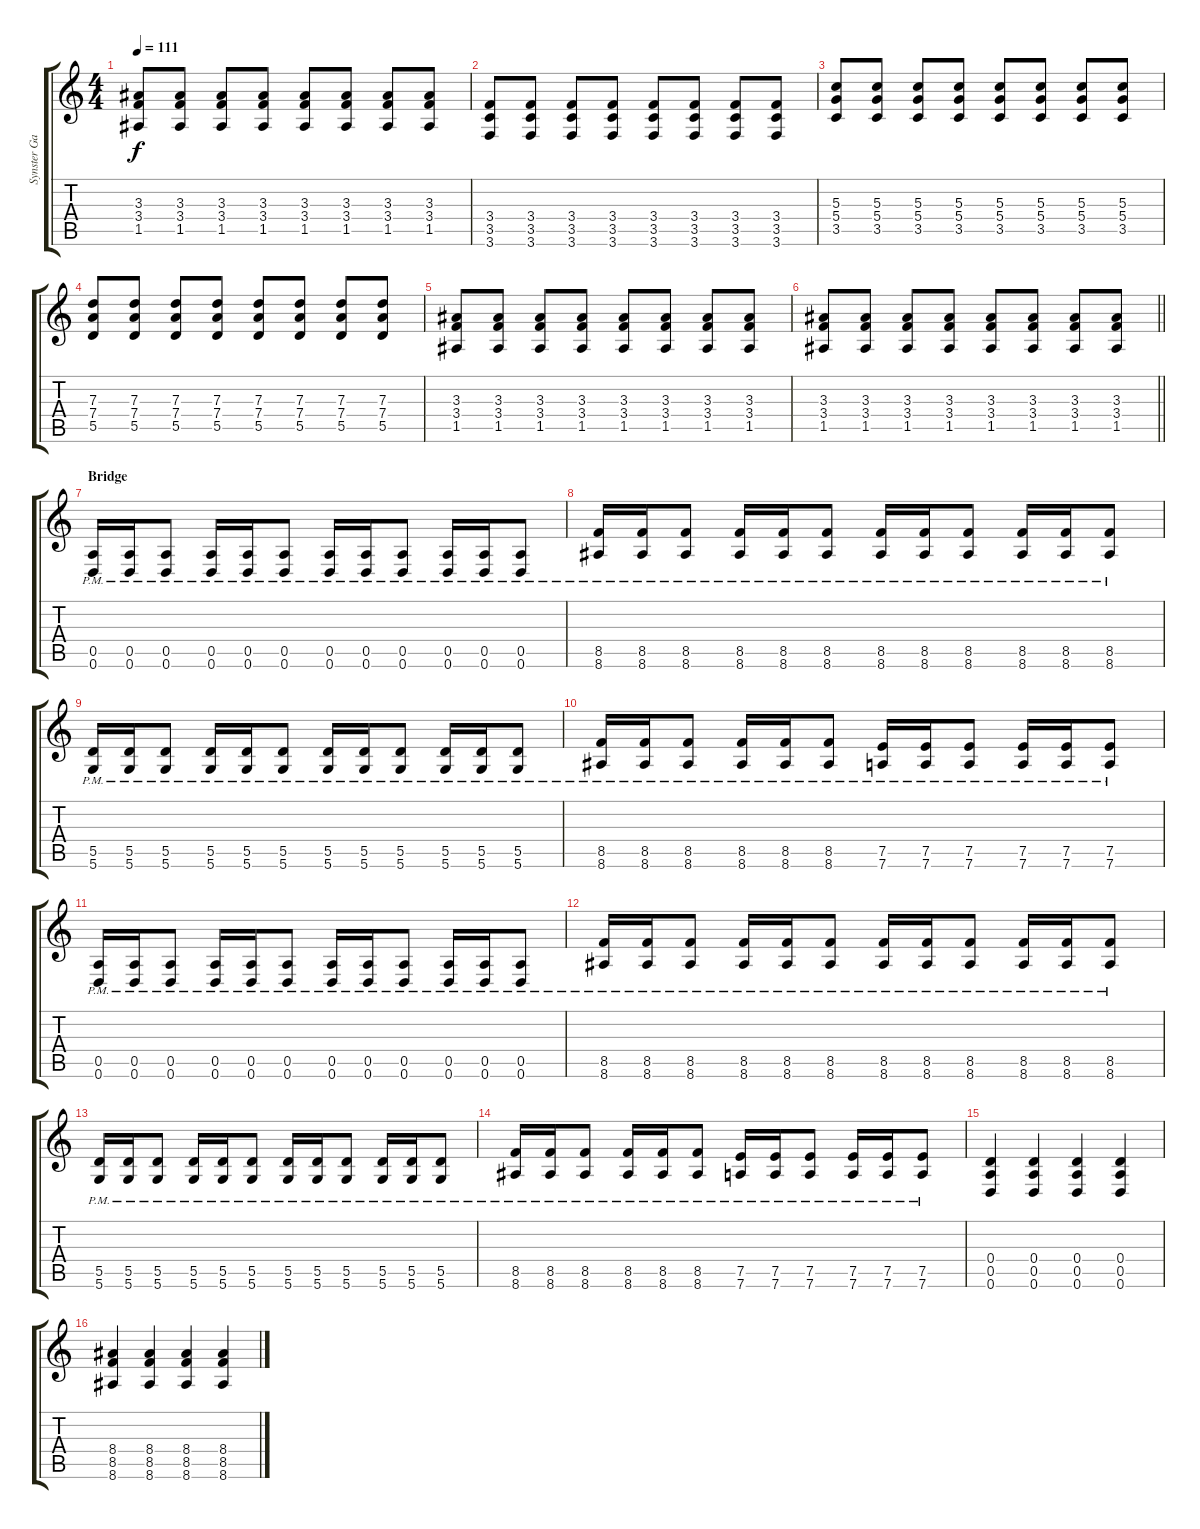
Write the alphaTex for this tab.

\track ("Synster Gates" "Synster Ga") {instrument distortionguitar}
\staff {score tabs}
\tuning (E4 B3 G3 D3 A2 D2) {hide}
\ts (4 4)
\tempo 111
\clef g2
\ks c
(3.3 3.4 1.5).8{dy f} (3.3 3.4 1.5).8 (3.3 3.4 1.5).8 (3.3 3.4 1.5).8 (3.3 3.4 1.5).8 (3.3 3.4 1.5).8 (3.3 3.4 1.5).8 (3.3 3.4 1.5).8 |
(3.4 3.5 3.6).8 (3.4 3.5 3.6).8 (3.4 3.5 3.6).8 (3.4 3.5 3.6).8 (3.4 3.5 3.6).8 (3.4 3.5 3.6).8 (3.4 3.5 3.6).8 (3.4 3.5 3.6).8 |
(5.3 5.4 3.5).8 (5.3 5.4 3.5).8 (5.3 5.4 3.5).8 (5.3 5.4 3.5).8 (5.3 5.4 3.5).8 (5.3 5.4 3.5).8 (5.3 5.4 3.5).8 (5.3 5.4 3.5).8 |
(7.3 7.4 5.5).8 (7.3 7.4 5.5).8 (7.3 7.4 5.5).8 (7.3 7.4 5.5).8 (7.3 7.4 5.5).8 (7.3 7.4 5.5).8 (7.3 7.4 5.5).8 (7.3 7.4 5.5).8 |
(3.3 3.4 1.5).8 (3.3 3.4 1.5).8 (3.3 3.4 1.5).8 (3.3 3.4 1.5).8 (3.3 3.4 1.5).8 (3.3 3.4 1.5).8 (3.3 3.4 1.5).8 (3.3 3.4 1.5).8 |
\barLineRight lightlight
(3.3 3.4 1.5).8 (3.3 3.4 1.5).8 (3.3 3.4 1.5).8 (3.3 3.4 1.5).8 (3.3 3.4 1.5).8 (3.3 3.4 1.5).8 (3.3 3.4 1.5).8 (3.3 3.4 1.5).8 |
\section ("" "Bridge")
(0.5{pm} 0.6{pm}).16 (0.5{pm} 0.6{pm}).16 (0.5{pm} 0.6{pm}).8 (0.5{pm} 0.6{pm}).16 (0.5{pm} 0.6{pm}).16 (0.5{pm} 0.6{pm}).8 (0.5{pm} 0.6{pm}).16 (0.5{pm} 0.6{pm}).16 (0.5{pm} 0.6{pm}).8 (0.5{pm} 0.6{pm}).16 (0.5{pm} 0.6{pm}).16 (0.5{pm} 0.6{pm}).8 |
(8.5{pm} 8.6{pm}).16 (8.5{pm} 8.6{pm}).16 (8.5{pm} 8.6{pm}).8 (8.5{pm} 8.6{pm}).16 (8.5{pm} 8.6{pm}).16 (8.5{pm} 8.6{pm}).8 (8.5{pm} 8.6{pm}).16 (8.5{pm} 8.6{pm}).16 (8.5{pm} 8.6{pm}).8 (8.5{pm} 8.6{pm}).16 (8.5{pm} 8.6{pm}).16 (8.5{pm} 8.6{pm}).8 |
(5.5{pm} 5.6{pm}).16 (5.5{pm} 5.6{pm}).16 (5.5{pm} 5.6{pm}).8 (5.5{pm} 5.6{pm}).16 (5.5{pm} 5.6{pm}).16 (5.5{pm} 5.6{pm}).8 (5.5{pm} 5.6{pm}).16 (5.5{pm} 5.6{pm}).16 (5.5{pm} 5.6{pm}).8 (5.5{pm} 5.6{pm}).16 (5.5{pm} 5.6{pm}).16 (5.5{pm} 5.6{pm}).8 |
(8.5{pm} 8.6{pm}).16 (8.5{pm} 8.6{pm}).16 (8.5{pm} 8.6{pm}).8 (8.5{pm} 8.6{pm}).16 (8.5{pm} 8.6{pm}).16 (8.5{pm} 8.6{pm}).8 (7.5{pm} 7.6{pm}).16 (7.5{pm} 7.6{pm}).16 (7.5{pm} 7.6{pm}).8 (7.5{pm} 7.6{pm}).16 (7.5{pm} 7.6{pm}).16 (7.5{pm} 7.6{pm}).8 |
(0.5{pm} 0.6{pm}).16 (0.5{pm} 0.6{pm}).16 (0.5{pm} 0.6{pm}).8 (0.5{pm} 0.6{pm}).16 (0.5{pm} 0.6{pm}).16 (0.5{pm} 0.6{pm}).8 (0.5{pm} 0.6{pm}).16 (0.5{pm} 0.6{pm}).16 (0.5{pm} 0.6{pm}).8 (0.5{pm} 0.6{pm}).16 (0.5{pm} 0.6{pm}).16 (0.5{pm} 0.6{pm}).8 |
(8.5{pm} 8.6{pm}).16 (8.5{pm} 8.6{pm}).16 (8.5{pm} 8.6{pm}).8 (8.5{pm} 8.6{pm}).16 (8.5{pm} 8.6{pm}).16 (8.5{pm} 8.6{pm}).8 (8.5{pm} 8.6{pm}).16 (8.5{pm} 8.6{pm}).16 (8.5{pm} 8.6{pm}).8 (8.5{pm} 8.6{pm}).16 (8.5{pm} 8.6{pm}).16 (8.5{pm} 8.6{pm}).8 |
(5.5{pm} 5.6{pm}).16 (5.5{pm} 5.6{pm}).16 (5.5{pm} 5.6{pm}).8 (5.5{pm} 5.6{pm}).16 (5.5{pm} 5.6{pm}).16 (5.5{pm} 5.6{pm}).8 (5.5{pm} 5.6{pm}).16 (5.5{pm} 5.6{pm}).16 (5.5{pm} 5.6{pm}).8 (5.5{pm} 5.6{pm}).16 (5.5{pm} 5.6{pm}).16 (5.5{pm} 5.6{pm}).8 |
(8.5{pm} 8.6{pm}).16 (8.5{pm} 8.6{pm}).16 (8.5{pm} 8.6{pm}).8 (8.5{pm} 8.6{pm}).16 (8.5{pm} 8.6{pm}).16 (8.5{pm} 8.6{pm}).8 (7.5{pm} 7.6{pm}).16 (7.5{pm} 7.6{pm}).16 (7.5{pm} 7.6{pm}).8 (7.5{pm} 7.6{pm}).16 (7.5{pm} 7.6{pm}).16 (7.5{pm} 7.6{pm}).8 |
(0.4 0.5 0.6).4 (0.4 0.5 0.6).4 (0.4 0.5 0.6).4 (0.4 0.5 0.6).4 |
(8.4 8.5 8.6).4 (8.4 8.5 8.6).4 (8.4 8.5 8.6).4 (8.4 8.5 8.6).4
